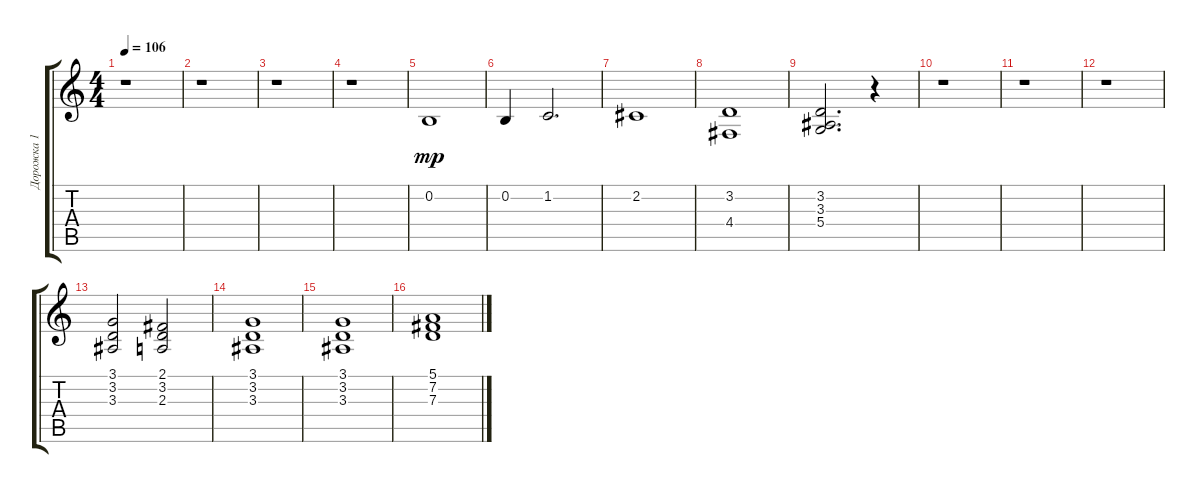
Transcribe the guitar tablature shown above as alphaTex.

\track ("Дорожка 1" "Дорожка 1") {instrument synthstrings1}
\staff {score tabs}
\tuning (E4 B3 G3 D3 A2 E2) {hide}
\ts (4 4)
\tempo 106
\clef g2
\ks c
r.1{dy mp} |
r.1 |
r.1 |
r.1 |
0.2.1 |
0.2.4 1.2.2{d} |
2.2.1 |
(3.2 4.4).1 |
(3.2 3.3 5.4).2{d} r.4 |
r.1 |
r.1 |
r.1 |
(3.1 3.2 3.3).2 (2.1 3.2 2.3).2 |
(3.1 3.2 3.3).1 |
(3.1 3.2 3.3).1 |
(5.1 7.2 7.3).1
